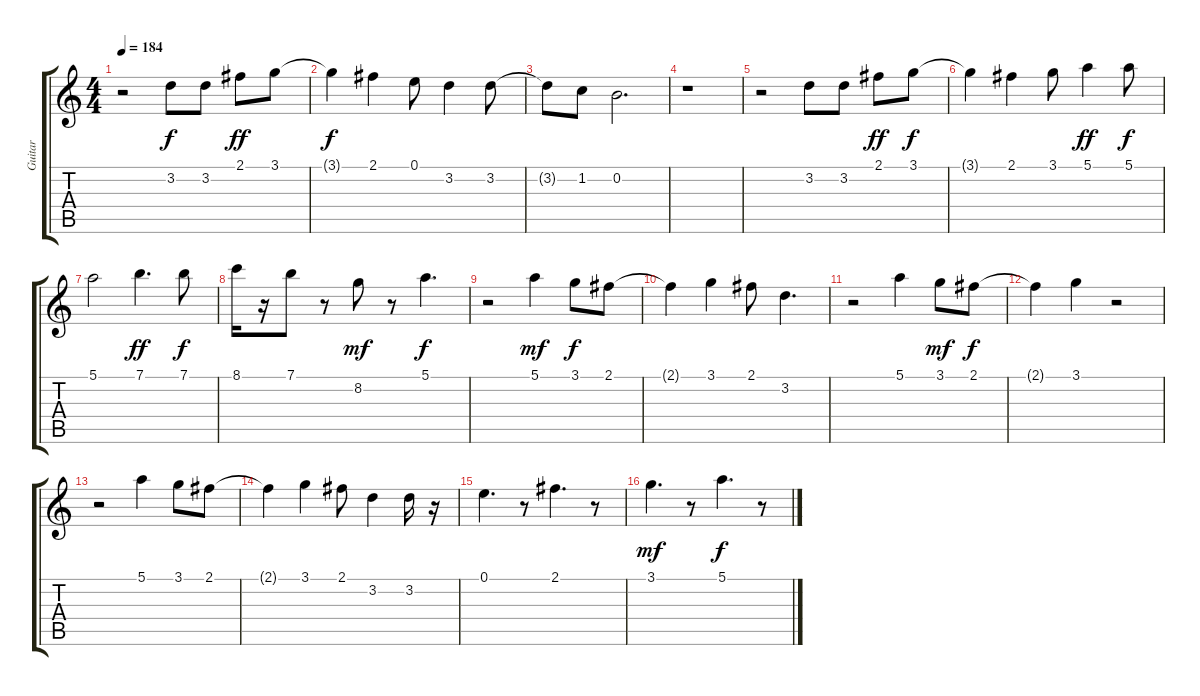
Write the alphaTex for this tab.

\track ("Guitar" "Guitar") {instrument overdrivenguitar}
\staff {score tabs}
\tuning (E4 B3 G3 D3 A2 D2) {hide}
\ts (4 4)
\tempo 184
\clef g2
\ks c
r.2{dy f} 3.2.8 3.2.8 2.1.8{dy ff} 3.1.8 |
3.1{t}.4{dy f} 2.1.4 0.1.8 3.2.4 3.2.8 |
3.2{t}.8 1.2.8 0.2.2{d} |
r.1 |
r.2 3.2.8 3.2.8 2.1.8{dy ff} 3.1.8{dy f} |
3.1{t}.4 2.1.4 3.1.8 5.1.4{dy ff} 5.1.8{dy f} |
5.1.2 7.1.4{d dy ff} 7.1.8{dy f} |
8.1.16 r.16 7.1.8 r.8 8.2.8{dy mf} r.8 5.1.4{d dy f} |
r.2 5.1.4{dy mf} 3.1.8{dy f} 2.1.8 |
2.1{t}.4 3.1.4 2.1.8 3.2.4{d} |
r.2 5.1.4 3.1.8{dy mf} 2.1.8{dy f} |
2.1{t}.4 3.1.4 r.2 |
r.2 5.1.4 3.1.8 2.1.8 |
2.1{t}.4 3.1.4 2.1.8 3.2.4 3.2.16 r.16 |
0.1.4{d} r.8 2.1.4{d} r.8 |
3.1.4{d dy mf} r.8 5.1.4{d dy f} r.8
